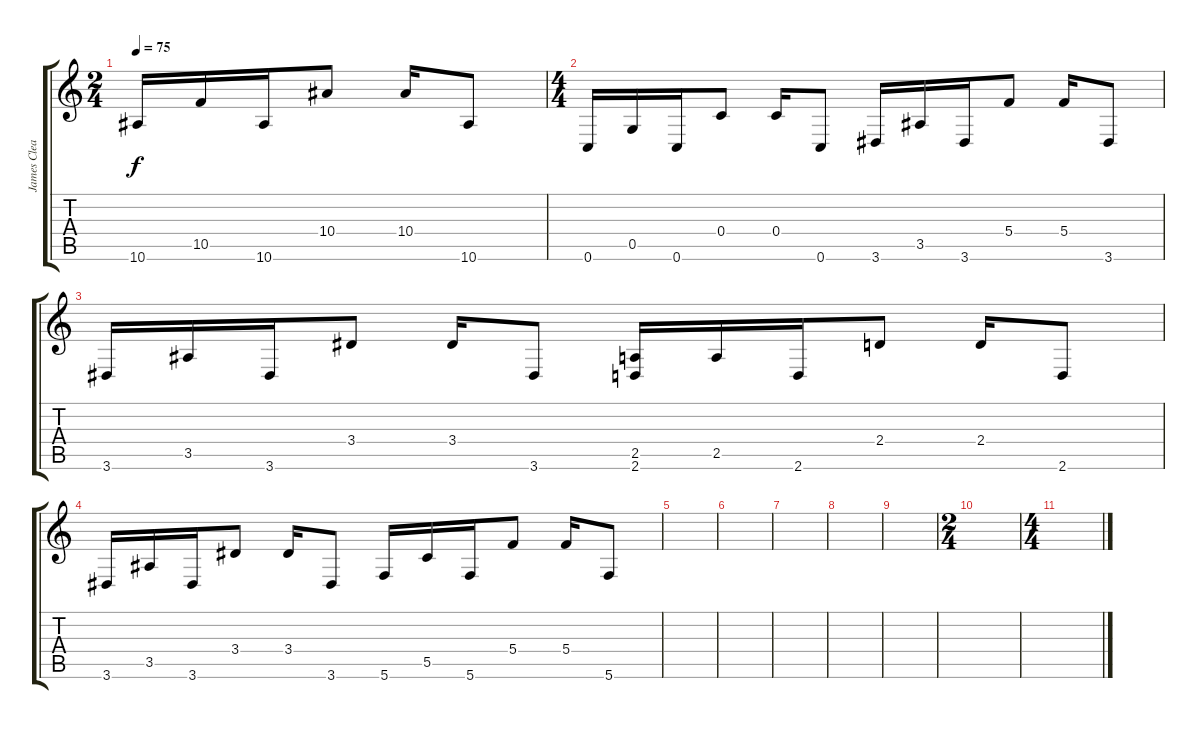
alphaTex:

\track ("James Clean" "James Clea") {instrument electricguitarclean}
\staff {score tabs}
\tuning (D4 A3 F3 C3 G2 C2) {hide}
\ts (2 4)
\tempo 75
\clef g2
\ks c
10.6.16{dy f} 10.5.16 10.6.16 10.4.8 10.4.16 10.6.8 |
\ts (4 4)
0.6.16 0.5.16 0.6.16 0.4.8 0.4.16 0.6.8 3.6.16 3.5.16 3.6.16 5.4.8 5.4.16 3.6.8 |
3.6.16 3.5.16 3.6.16 3.4.8 3.4.16 3.6.8 (2.5 2.6).16 2.5.16 2.6.16 2.4.8 2.4.16 2.6.8 |
3.6.16 3.5.16 3.6.16 3.4.8 3.4.16 3.6.8 5.6.16 5.5.16 5.6.16 5.4.8 5.4.16 5.6.8 |
|
|
|
|
|
\ts (2 4)
|
\ts (4 4)
